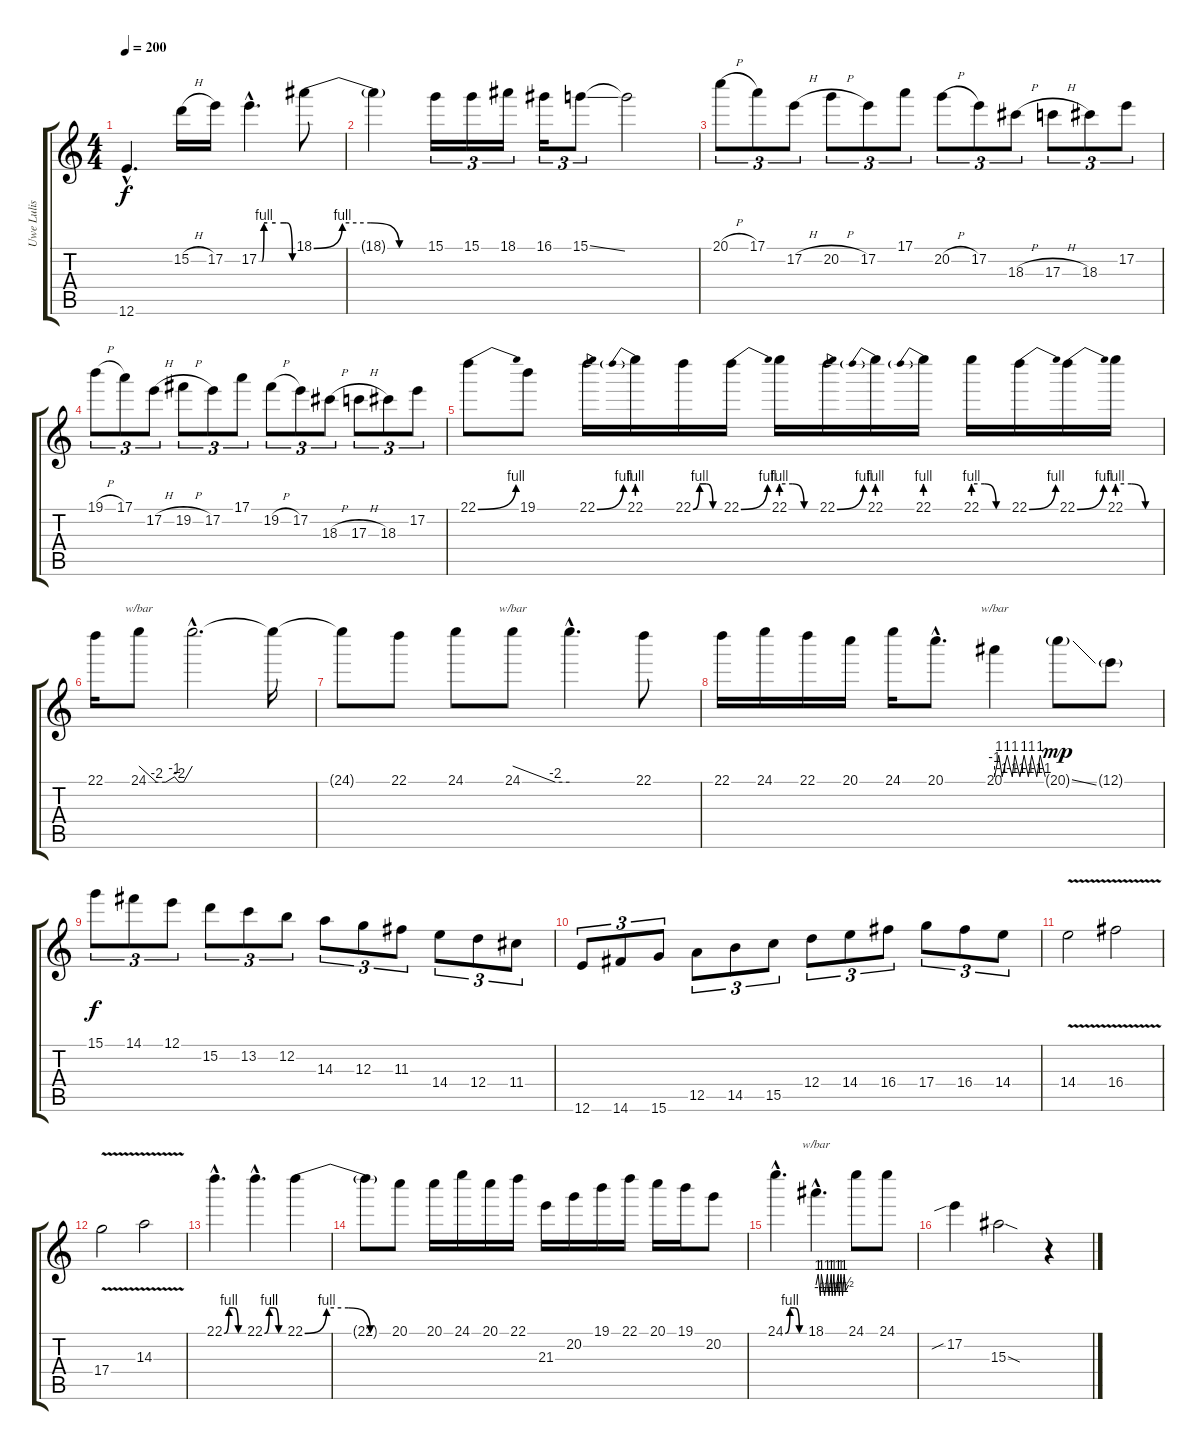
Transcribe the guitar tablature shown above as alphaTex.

\track ("Uwe Lulis (Lead Guitar) - Right" "Uwe Lulis ") {instrument distortionguitar}
\staff {score tabs}
\tuning (E4 B3 G3 D3 A2 E2) {hide}
\ts (4 4)
\tempo 200
\clef g2
\ks c
12.6{hac}.4{d dy f} 15.2{h}.16 17.2.16 17.2{be (custom 0 0 3 0 5 0 9 4 15 4 30 4 45 4 50 4 60 0) hac}.4{d} 18.1{be (custom 0 0 15 4 30 4 45 0 60 0)}.8 |
18.1{t}.4 15.1.16{tu (3 2)} 15.1.16{tu (3 2)} 18.1.16{tu (3 2)} 16.1.16{tu (3 2)} 15.1{ss}.8{tu (3 2)} 15.1{t}.2 |
20.1{h}.8{tu (3 2)} 17.1.8{tu (3 2)} 17.2{h}.8{tu (3 2)} 20.2{h}.8{tu (3 2)} 17.2.8{tu (3 2)} 17.1.8{tu (3 2)} 20.2{h}.8{tu (3 2)} 17.2.8{tu (3 2)} 18.3{h}.8{tu (3 2)} 17.3{h}.8{tu (3 2)} 18.3.8{tu (3 2)} 17.2.8{tu (3 2)} |
19.1{h}.8{tu (3 2)} 17.1.8{tu (3 2)} 17.2{h}.8{tu (3 2)} 19.2{h}.8{tu (3 2)} 17.2.8{tu (3 2)} 17.1.8{tu (3 2)} 19.2{h}.8{tu (3 2)} 17.2.8{tu (3 2)} 18.3{h}.8{tu (3 2)} 17.3{h}.8{tu (3 2)} 18.3.8{tu (3 2)} 17.2.8{tu (3 2)} |
22.1{be (bend 0 0 60 4)}.8 19.1.8 22.1{be (bend 0 0 60 4)}.16 22.1{be (prebend 0 4 60 4)}.16 22.1{be (custom 0 0 15 4 30 4 45 0 60 0)}.16 22.1{be (bend 0 0 60 4)}.16 22.1{be (custom 0 4 20 4 40 0 60 0)}.16 22.1{be (bend 0 0 60 4)}.16 22.1{be (prebend 0 4 60 4)}.16 22.1{be (prebend 0 4 60 4)}.16 22.1{be (custom 0 4 20 4 40 0 60 0)}.16 22.1{be (bend 0 0 60 4)}.16 22.1{be (bend 0 0 60 4)}.16 22.1{be (custom 0 4 20 4 40 0 60 0)}.16 |
22.1.16 24.1.8{tbe (custom default 0 0 20 -8 30 -8 40 -4 45 -8 50 -8 60 0)} 24.1{hac t}.2{d} 24.1{t}.16 |
24.1{t}.8 22.1.8 24.1.8 24.1.8{tbe (custom default 0 0 45 -8 60 -8)} 24.1{hac t}.4{d} 22.1.8 |
22.1.16 24.1.16 22.1.16 20.1.16 24.1.16 20.1{hac}.8{d} 20.1.4{tbe (custom default 0 -4 5 4 9 -4 15 4 21 -4 24 4 30 -4 35 4 40 -4 44 4 50 -4 54 4 60 -4)} 20.1{ss g}.8{dy mp} 12.1{g}.8 |
15.1.8{tu (3 2) dy f} 14.1.8{tu (3 2)} 12.1.8{tu (3 2)} 15.2.8{tu (3 2)} 13.2.8{tu (3 2)} 12.2.8{tu (3 2)} 14.3.8{tu (3 2)} 12.3.8{tu (3 2)} 11.3.8{tu (3 2)} 14.4.8{tu (3 2)} 12.4.8{tu (3 2)} 11.4.8{tu (3 2)} |
12.6.8{tu (3 2)} 14.6.8{tu (3 2)} 15.6.8{tu (3 2)} 12.5.8{tu (3 2)} 14.5.8{tu (3 2)} 15.5.8{tu (3 2)} 12.4.8{tu (3 2)} 14.4.8{tu (3 2)} 16.4.8{tu (3 2)} 17.4.8{tu (3 2)} 16.4.8{tu (3 2)} 14.4.8{tu (3 2)} |
14.4{v}.2 16.4{v}.2 |
17.4{v}.2 14.3{v}.2 |
22.1{be (custom 0 0 15 4 30 4 45 0 60 0) hac}.4{d} 22.1{be (custom 0 0 15 4 30 4 45 0 60 0) hac}.4{d} 22.1{be (custom 0 0 15 4 30 4 45 0 60 0)}.4 |
22.1{t}.8 20.1.8 20.1.16 24.1.16 20.1.16 22.1.16 21.3.16 20.2.16 19.1.16 22.1.16 20.1.16 19.1.16 20.2.8 |
24.1{be (custom 0 0 15 4 30 4 45 0 60 0) hac}.4{d} 18.1{hac}.4{d tbe (custom default 0 0 4 4 8 -4 10 4 16 -4 21 4 24 -4 28 4 30 -4 33 4 35 -4 41 4 43 -4 46 4 49 -4 52 4 55 -2 60 0)} 24.1.8 24.1.8 |
17.2{sib}.4 15.3{sod}.2 r.4
